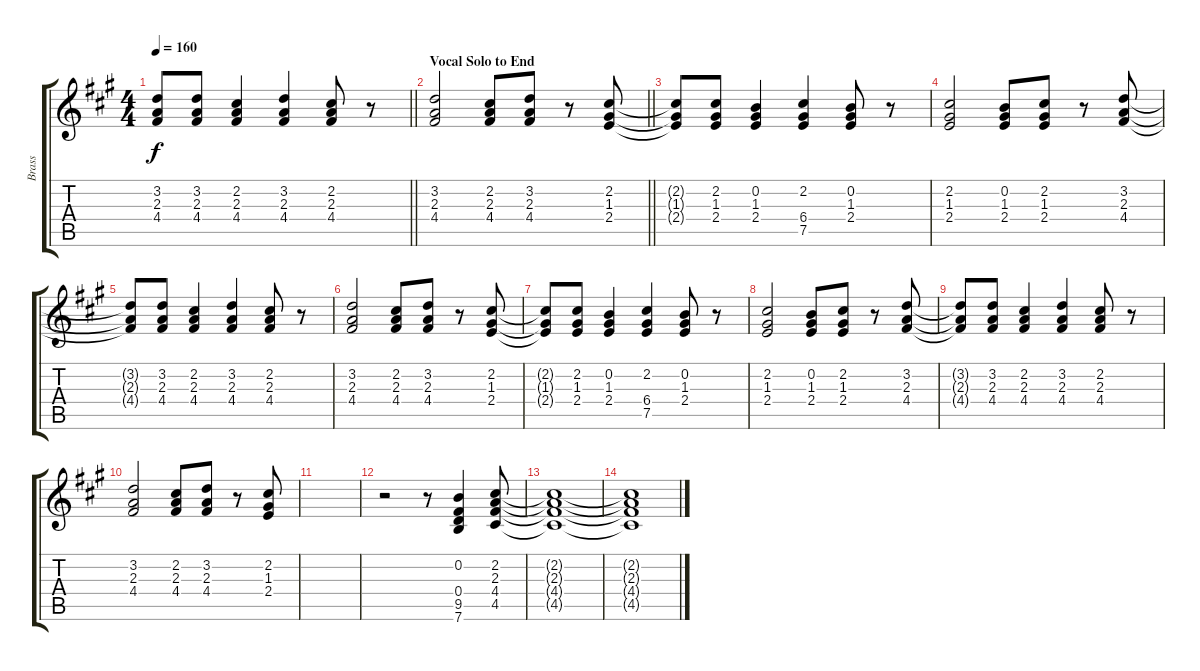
\track ("Brass" "Brass") {instrument brasssection}
\staff {score tabs}
\tuning (E5 B4 G4 D4 A3 E3) {hide}
\ts (4 4)
\tempo 160
\clef g2
\barLineRight lightlight
\ks a
(3.2{t} 2.3{t} 4.4{t}).8{dy f} (3.2 2.3 4.4).8 (2.2 2.3 4.4).4 (3.2 2.3 4.4).4 (2.2 2.3 4.4).8 r.8 |
\section ("" "Vocal Solo to End")
\barLineRight lightlight
(3.2 2.3 4.4).2 (2.2 2.3 4.4).8 (3.2 2.3 4.4).8 r.8 (2.2 1.3 2.4).8 |
(2.2{t} 1.3{t} 2.4{t}).8 (2.2 1.3 2.4).8 (0.2 1.3 2.4).4 (2.2 6.4 7.5).4 (0.2 1.3 2.4).8 r.8 |
(2.2 1.3 2.4).2 (0.2 1.3 2.4).8 (2.2 1.3 2.4).8 r.8 (3.2 2.3 4.4).8 |
(3.2{t} 2.3{t} 4.4{t}).8 (3.2 2.3 4.4).8 (2.2 2.3 4.4).4 (3.2 2.3 4.4).4 (2.2 2.3 4.4).8 r.8 |
(3.2 2.3 4.4).2 (2.2 2.3 4.4).8 (3.2 2.3 4.4).8 r.8 (2.2 1.3 2.4).8 |
(2.2{t} 1.3{t} 2.4{t}).8 (2.2 1.3 2.4).8 (0.2 1.3 2.4).4 (2.2 6.4 7.5).4 (0.2 1.3 2.4).8 r.8 |
(2.2 1.3 2.4).2 (0.2 1.3 2.4).8 (2.2 1.3 2.4).8 r.8 (3.2 2.3 4.4).8 |
(3.2{t} 2.3{t} 4.4{t}).8 (3.2 2.3 4.4).8 (2.2 2.3 4.4).4 (3.2 2.3 4.4).4 (2.2 2.3 4.4).8 r.8 |
(3.2 2.3 4.4).2 (2.2 2.3 4.4).8 (3.2 2.3 4.4).8 r.8 (2.2 1.3 2.4).8 |
|
r.2 r.8 (0.2 0.4 9.5 7.6).4 (2.2 2.3 4.4 4.5).8 |
(2.2{t} 2.3{t} 4.4{t} 4.5{t}).1 |
(2.2{t} 2.3{t} 4.4{t} 4.5{t}).1
